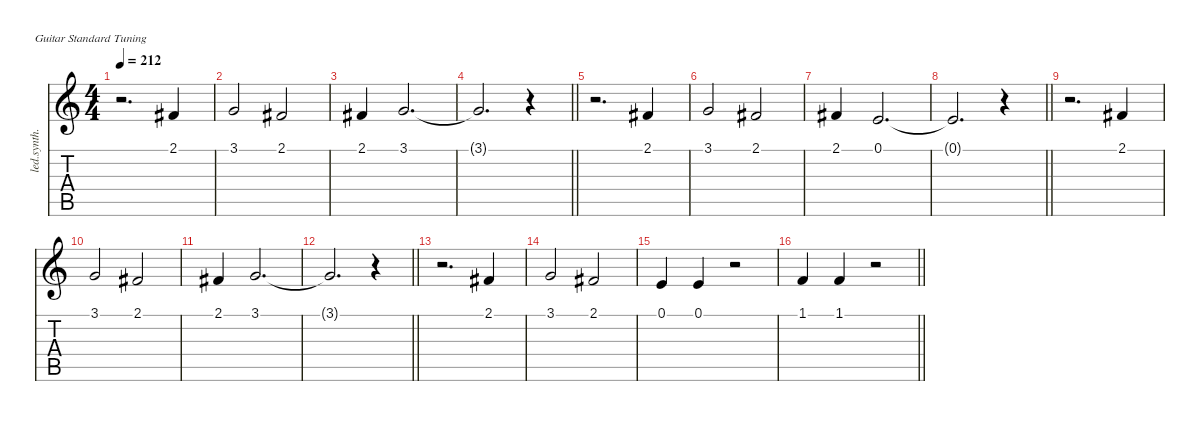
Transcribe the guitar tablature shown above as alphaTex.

\defaultSystemsLayout 4
\hideDynamics
\bracketExtendMode nobrackets
\otherSystemsTrackNameOrientation horizontal
\track ("James Hetfield Voice" "led.synth.") {instrument lead6voice}
\staff {score tabs}
\tuning (E4 B3 G3 D3 A2 E2)
\ts (4 4)
\tempo 212
\clef g2
\ks c
r.2{d dy f} 2.1{acc #}.4{dy fff} |
3.1.2 2.1{acc #}.2 |
2.1{acc #}.4 3.1.2{d} |
\barLineRight lightlight
3.1{t}.2{d dy f} r.4 |
r.2{d} 2.1{acc #}.4{dy fff} |
3.1.2 2.1{acc #}.2 |
2.1{acc #}.4 0.1.2{d} |
\barLineRight lightlight
0.1{t}.2{d dy f} r.4 |
r.2{d} 2.1{acc #}.4{dy fff} |
3.1.2 2.1{acc #}.2 |
2.1{acc #}.4 3.1.2{d} |
\barLineRight lightlight
3.1{t}.2{d dy f} r.4 |
r.2{d} 2.1{acc #}.4{dy fff} |
3.1.2 2.1{acc #}.2 |
0.1.4 0.1.4 r.2 |
\barLineRight lightlight
1.1.4 1.1.4 r.2
